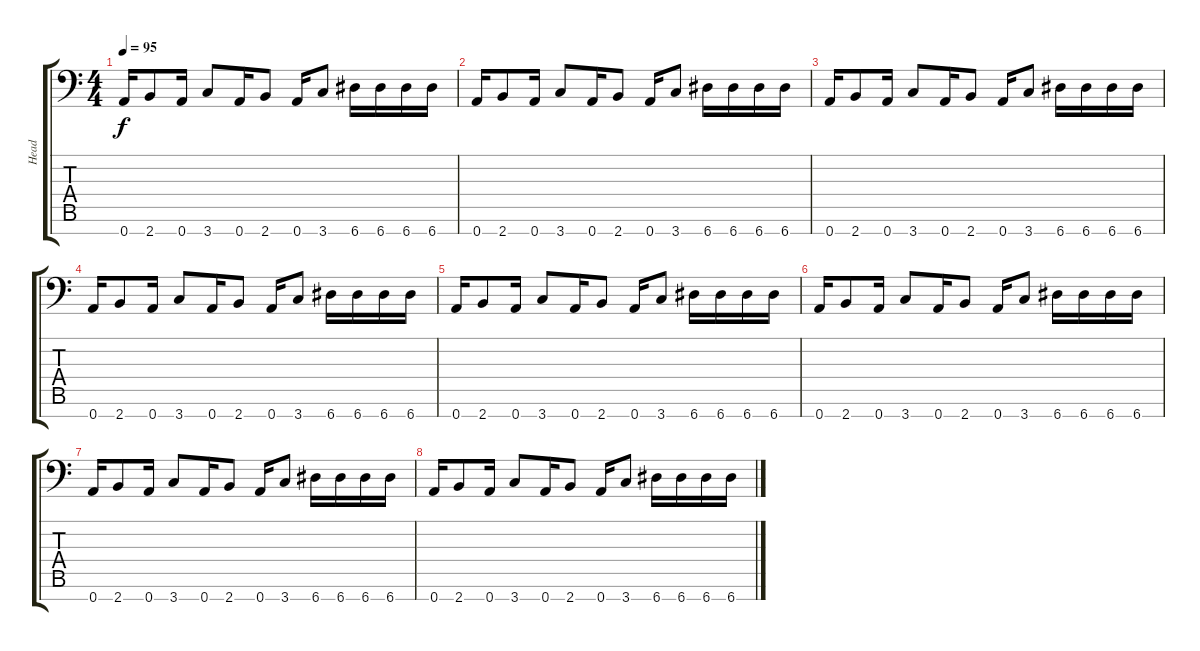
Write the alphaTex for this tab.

\track ("Head" "Head") {instrument distortionguitar}
\staff {score tabs}
\tuning (E4 B3 G3 D3 A2 E2 A1) {hide}
\ts (4 4)
\tempo 95
\clef f4
\ks c
0.7.16{dy f} 2.7.8 0.7.16 3.7.8 0.7.16 2.7.8 0.7.16 3.7.8 6.7.16 6.7.16 6.7.16 6.7.16 |
0.7.16 2.7.8 0.7.16 3.7.8 0.7.16 2.7.8 0.7.16 3.7.8 6.7.16 6.7.16 6.7.16 6.7.16 |
0.7.16 2.7.8 0.7.16 3.7.8 0.7.16 2.7.8 0.7.16 3.7.8 6.7.16 6.7.16 6.7.16 6.7.16 |
0.7.16 2.7.8 0.7.16 3.7.8 0.7.16 2.7.8 0.7.16 3.7.8 6.7.16 6.7.16 6.7.16 6.7.16 |
0.7.16 2.7.8 0.7.16 3.7.8 0.7.16 2.7.8 0.7.16 3.7.8 6.7.16 6.7.16 6.7.16 6.7.16 |
0.7.16 2.7.8 0.7.16 3.7.8 0.7.16 2.7.8 0.7.16 3.7.8 6.7.16 6.7.16 6.7.16 6.7.16 |
0.7.16 2.7.8 0.7.16 3.7.8 0.7.16 2.7.8 0.7.16 3.7.8 6.7.16 6.7.16 6.7.16 6.7.16 |
0.7.16 2.7.8 0.7.16 3.7.8 0.7.16 2.7.8 0.7.16 3.7.8 6.7.16 6.7.16 6.7.16 6.7.16
